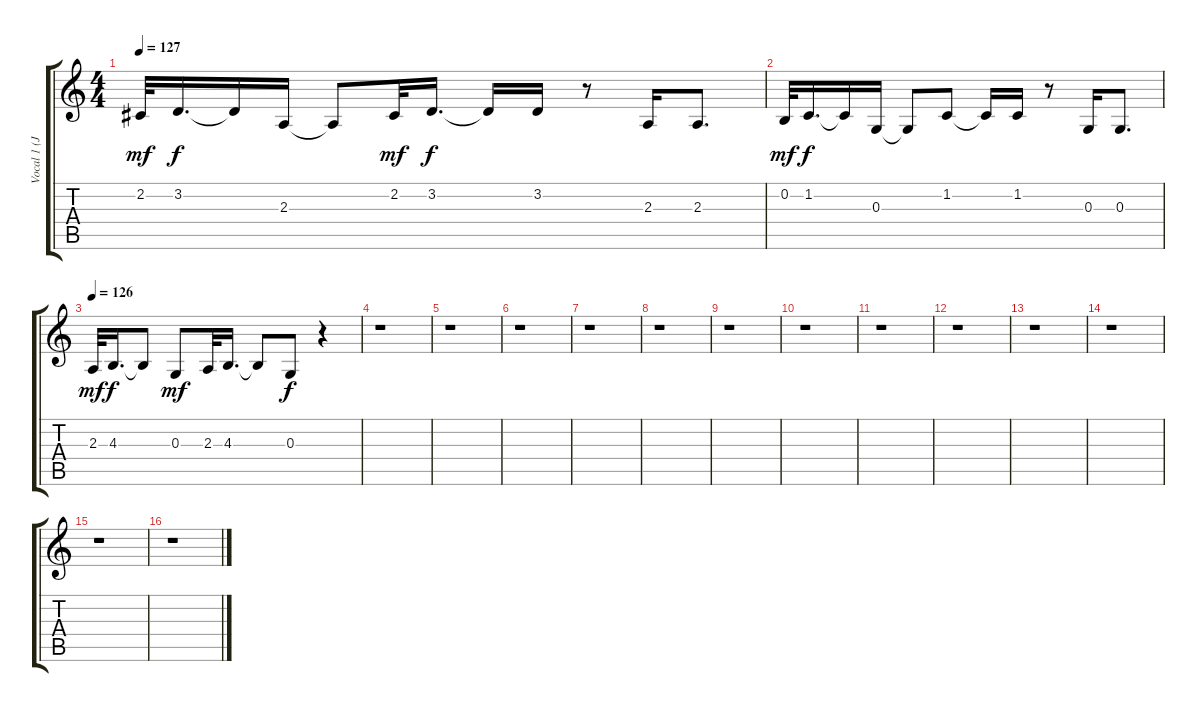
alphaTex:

\track ("Vocal 1 (John Lennon)" "Vocal 1 (J") {instrument voiceoohs}
\staff {score tabs}
\tuning (E4 B3 G3 D3 A2 E2) {hide}
\ts (4 4)
\tempo 127
\clef g2
\ks c
2.2.32{dy mf} 3.2.16{d dy f} 3.2{t}.16 2.3.16 2.3{t}.8 2.2.32{dy mf} 3.2.16{d dy f} 3.2{t}.16 3.2.16 r.8 2.3.16 2.3.8{d} |
0.2.32{dy mf} 1.2.16{d dy f} 1.2{t}.16 0.3.16 0.3{t}.8 1.2.8 1.2{t}.16 1.2.16 r.8 0.3.16 0.3.8{d} |
\tempo 126
2.3.32{dy mf} 4.3.16{d dy f} 4.3{t}.8 0.3.8{dy mf} 2.3.32 4.3.16{d} 4.3{t}.8 0.3.8{dy f} r.4 |
r.1 |
r.1 |
r.1 |
r.1 |
r.1 |
r.1 |
r.1 |
r.1 |
r.1 |
r.1 |
r.1 |
r.1 |
r.1
